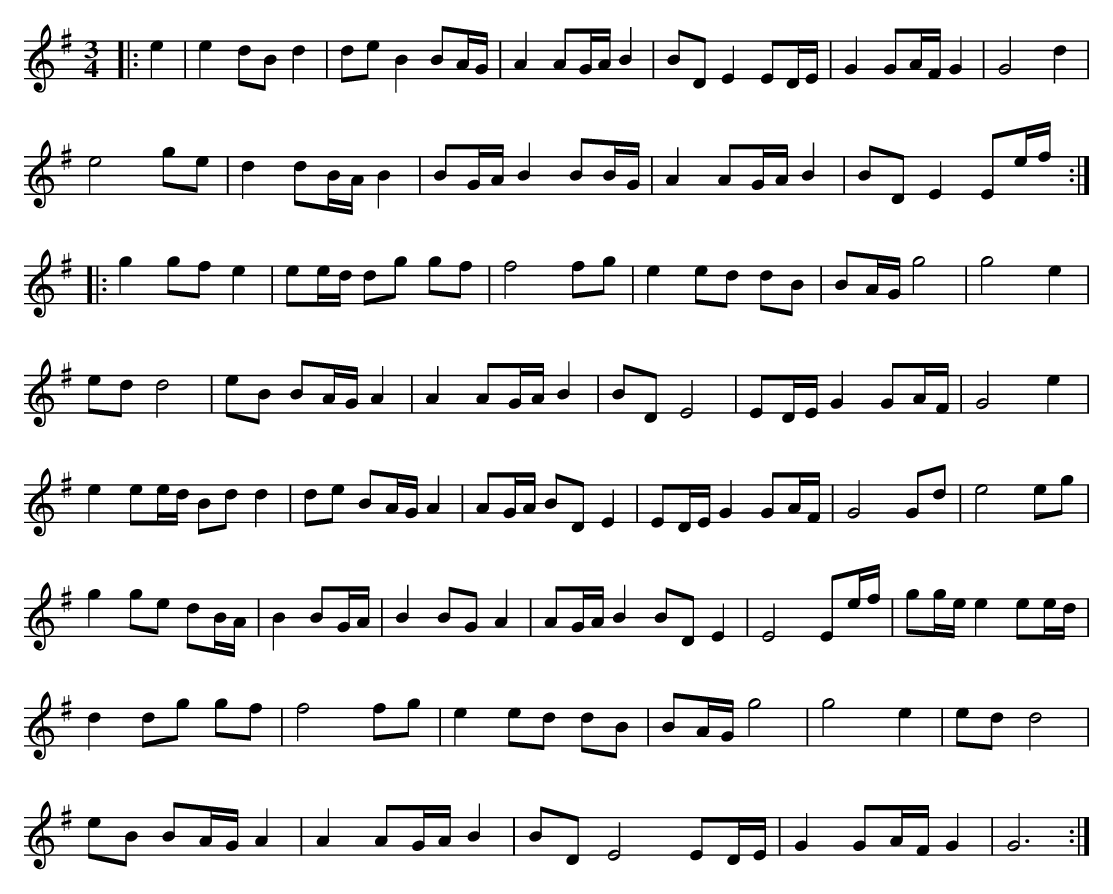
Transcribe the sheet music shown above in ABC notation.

X:1
M:3/4
K:G
|:e2|e2 dB d2|de B2 BA/G/|A2 AG/A/ B2|BD E2 ED/E/|G2 GA/F/ G2|G4 d2|
e4 ge|d2 dB/A/ B2|BG/A/ B2 BB/G/|A2 AG/A/ B2|BD E2 Ee/f/:|
|:g2 gf e2|ee/d/ dg gf|f4 fg|e2 ed dB|BA/G/ g4|g4 e2|
ed d4|eB BA/G/ A2|A2 AG/A/ B2|BD E4|ED/E/ G2 GA/F/|G4 e2|
e2 ee/d/ Bd d2|de BA/G/ A2|AG/A/ BD E2|ED/E/ G2 GA/F/|G4 Gd|e4 eg|
g2 ge dB/A/|B2 BG/A/|B2 BG A2|AG/A/ B2 BD E2|E4 Ee/f/|gg/e/ e2 ee/d/|
d2 dg gf|f4 fg|e2 ed dB|BA/G/ g4|g4 e2|ed d4|
eB BA/G/ A2|A2 AG/A/ B2|BD E4 ED/E/|G2 GA/F/ G2|G6:|
